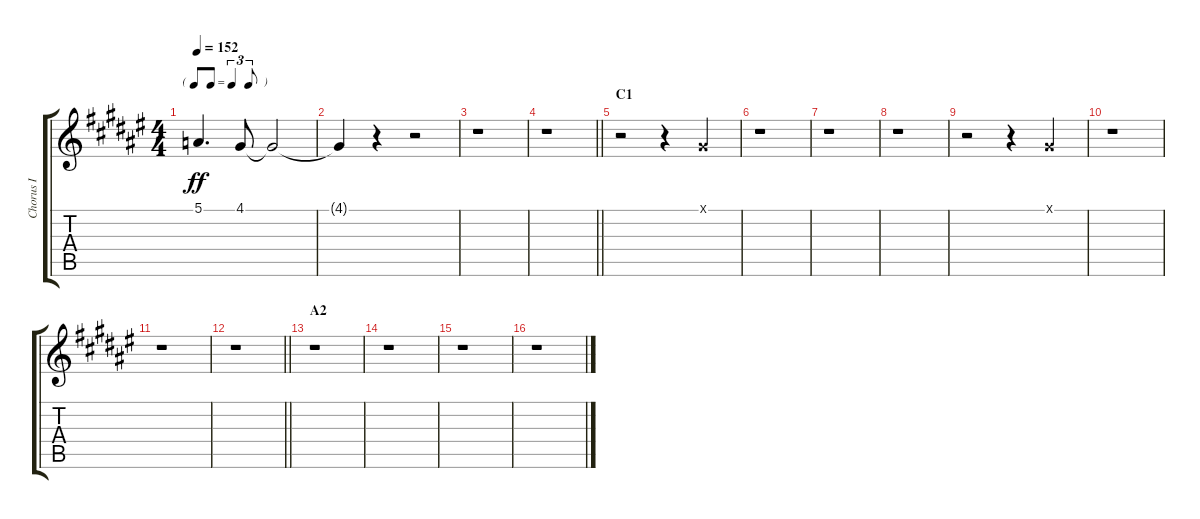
\track ("Chorus I" "Chorus I") {instrument voiceoohs}
\staff {score tabs}
\tuning (E4 B3 G3 D3 A2 E2) {hide}
\ts (4 4)
\tf triplet8th
\tempo 152
\clef g2
\ks f#
5.1.4{d dy ff} 4.1.8 4.1{t}.2 |
4.1{t}.4 r.4 r.2 |
r.1 |
\barLineRight lightlight
r.1 |
\section ("" "C1")
r.2 r.4 4.1{x}.4 |
r.1 |
r.1 |
r.1 |
r.2 r.4 4.1{x}.4 |
r.1 |
r.1 |
\barLineRight lightlight
r.1 |
\section ("" "A2")
r.1 |
r.1 |
r.1 |
r.1
